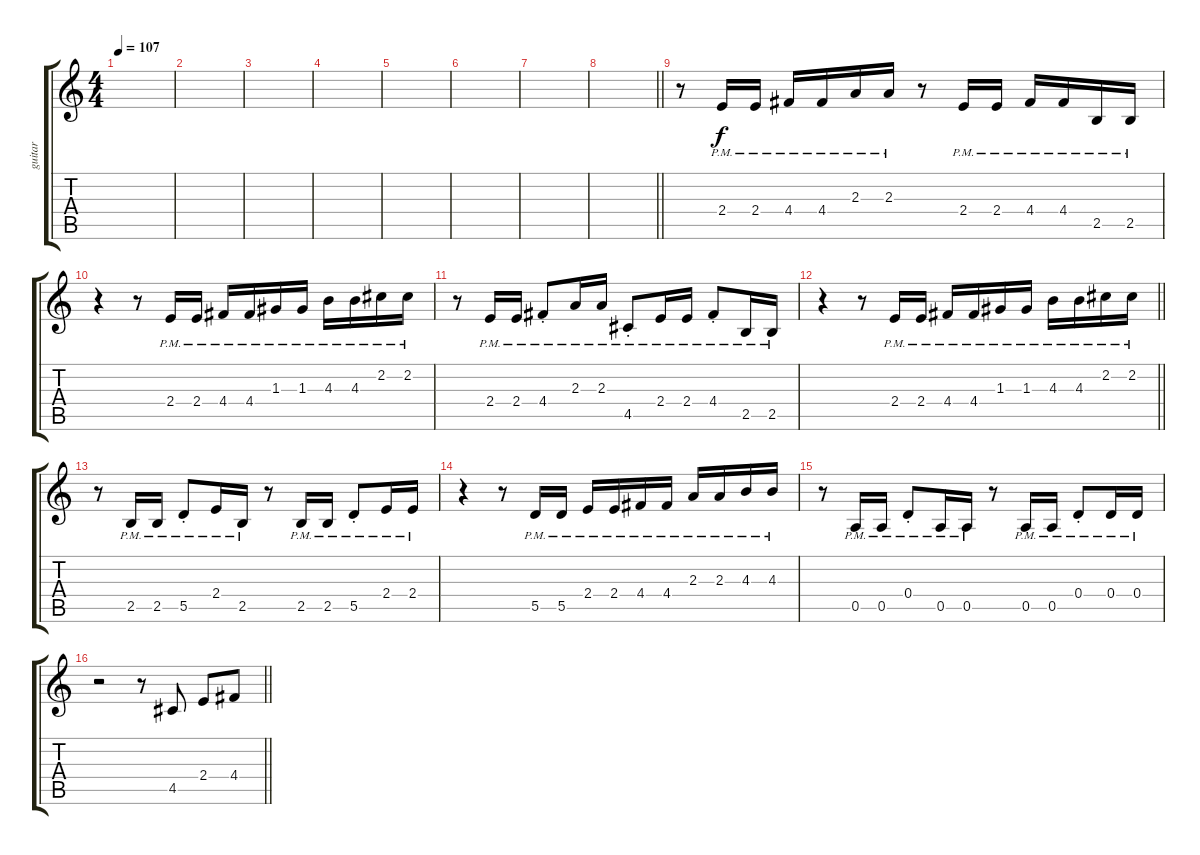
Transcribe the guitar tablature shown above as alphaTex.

\track ("guitar" "guitar") {instrument overdrivenguitar}
\staff {score tabs}
\tuning (E4 B3 G3 D3 A2 E2) {hide}
\ts (4 4)
\tempo 107
\clef g2
\ks c
|
|
|
|
|
|
|
\barLineRight lightlight
|
r.8{instrument electricguitarmuted} 2.4{pm}.16 2.4{pm}.16 4.4{pm}.16 4.4{pm}.16 2.3{pm}.16 2.3{pm}.16 r.8 2.4{pm}.16 2.4{pm}.16 4.4{pm}.16 4.4{pm}.16 2.5{pm}.16 2.5{pm}.16 |
r.4 r.8 2.4{pm}.16 2.4{pm}.16 4.4{pm}.16 4.4{pm}.16 1.3{pm}.16 1.3{pm}.16 4.3{pm}.16 4.3{pm}.16 2.2{pm}.16 2.2{pm}.16 |
r.8 2.4{pm}.16 2.4{pm}.16 4.4{pm st}.8 2.3{pm}.16 2.3{pm}.16 4.5{pm st}.8 2.4{pm}.16 2.4{pm}.16 4.4{pm st}.8 2.5{pm}.16 2.5{pm}.16 |
\barLineRight lightlight
r.4 r.8 2.4{pm}.16 2.4{pm}.16 4.4{pm}.16 4.4{pm}.16 1.3{pm}.16 1.3{pm}.16 4.3{pm}.16 4.3{pm}.16 2.2{pm}.16 2.2{pm}.16 |
r.8 2.5{pm}.16 2.5{pm}.16 5.5{pm st}.8 2.4{pm}.16 2.5{pm}.16 r.8 2.5{pm}.16 2.5{pm}.16 5.5{pm st}.8 2.4{pm}.16 2.4{pm}.16 |
r.4 r.8 5.5{pm}.16 5.5{pm}.16 2.4{pm}.16 2.4{pm}.16 4.4{pm}.16 4.4{pm}.16 2.3{pm}.16 2.3{pm}.16 4.3{pm}.16 4.3{pm}.16 |
r.8 0.5{pm}.16 0.5{pm}.16 0.4{pm st}.8 0.5{pm}.16 0.5{pm}.16 r.8 0.5{pm}.16 0.5{pm}.16 0.4{pm st}.8 0.4{pm}.16 0.4{pm}.16 |
\barLineRight lightlight
r.2{volume 10 instrument overdrivenguitar} r.8 4.5.8 2.4.8 4.4.8
